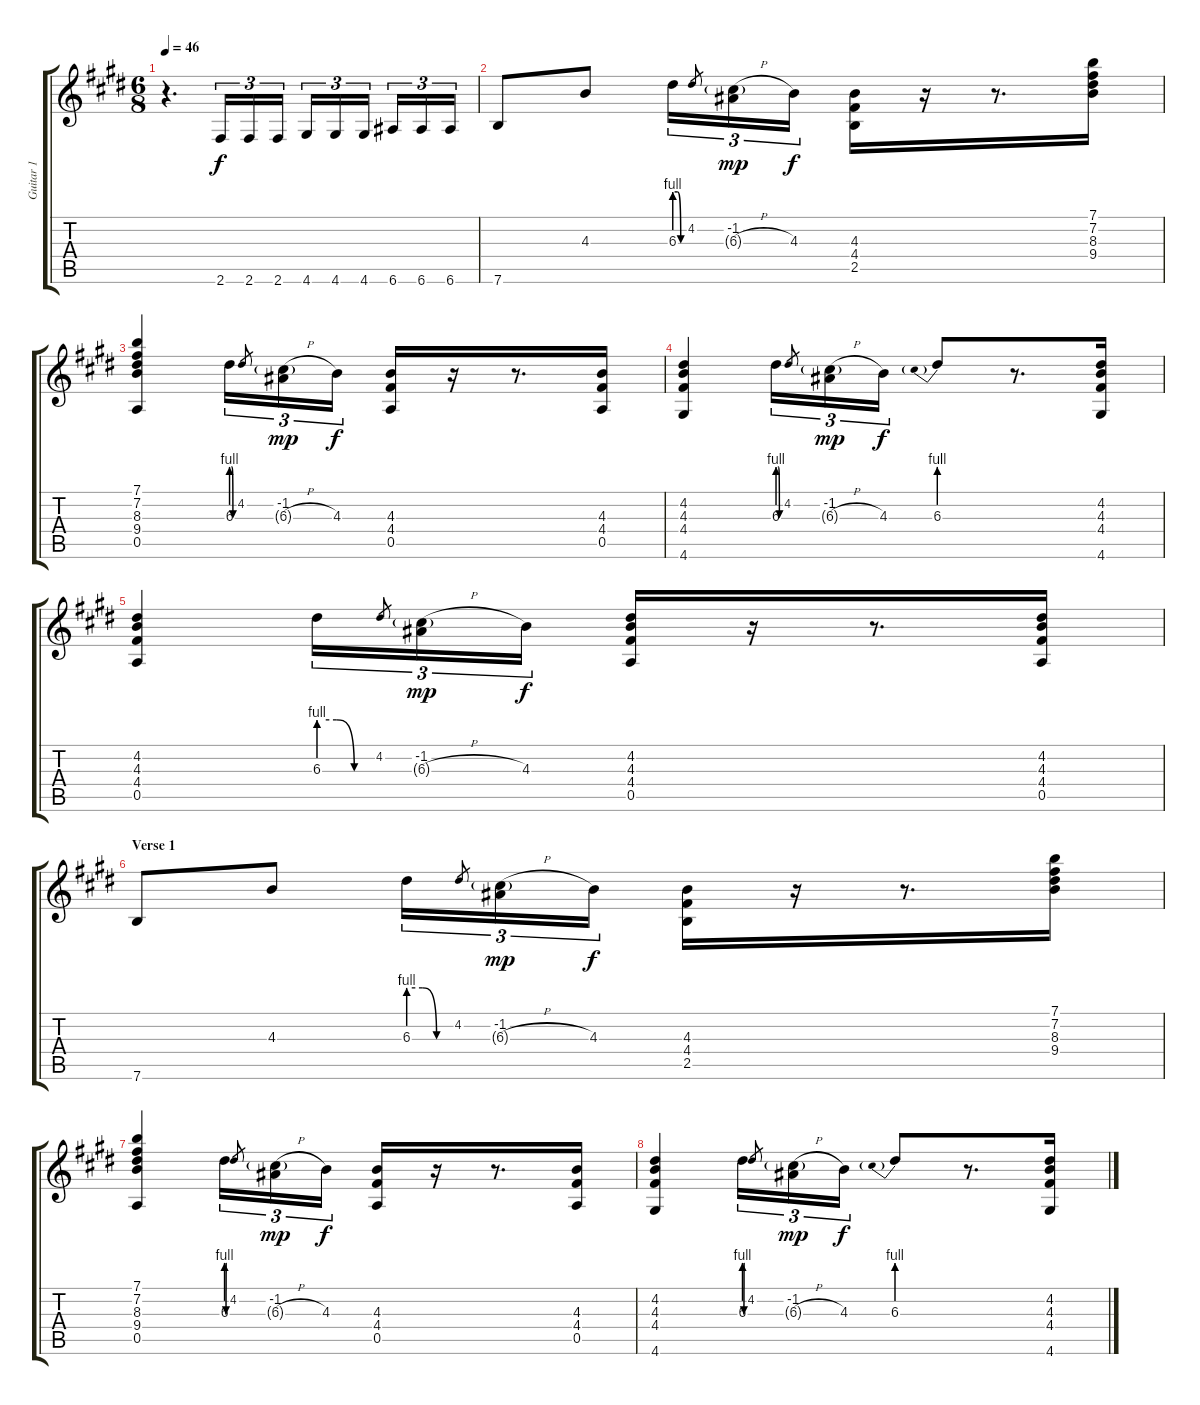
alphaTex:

\track ("Guitar 1" "Guitar 1") {instrument distortionguitar}
\staff {score tabs}
\tuning (E4 B3 G3 D3 A2 E2) {hide}
\ts (6 8)
\tempo 46
\clef g2
\ks e
r.4{d dy f instrument distortionguitar} 2.6.16{tu (3 2)} 2.6.16{tu (3 2)} 2.6.16{tu (3 2)} 4.6.16{tu (3 2)} 4.6.16{tu (3 2)} 4.6.16{tu (3 2)} 6.6.16{tu (3 2)} 6.6.16{tu (3 2)} 6.6.16{tu (3 2)} |
7.6.8 4.3.8 6.3{be (custom 0 4 20 4 40 0 60 0)}.16{tu (3 2)} 4.2.8{gr} (-1.2 6.3{h g}).16{tu (3 2) dy mp} 4.3.16{tu (3 2) dy f} (4.3 4.4 2.5).16 r.16 r.8{d} (7.1 7.2 8.3 9.4).16 |
(7.1 7.2 8.3 9.4 0.5).4 6.3{be (custom 0 4 20 4 40 0 60 0)}.16{tu (3 2)} 4.2.8{gr} (-1.2 6.3{h g}).16{tu (3 2) dy mp} 4.3.16{tu (3 2) dy f} (4.3 4.4 0.5).16 r.16 r.8{d} (4.3 4.4 0.5).16 |
(4.2 4.3 4.4 4.6).4 6.3{be (custom 0 4 20 4 40 0 60 0)}.16{tu (3 2)} 4.2.8{gr} (-1.2 6.3{h g}).16{tu (3 2) dy mp} 4.3.16{tu (3 2) dy f} 6.3{be (prebend 0 4 60 4)}.8 r.8{d} (4.2 4.3 4.4 4.6).16 |
(4.2 4.3 4.4 0.5).4 6.3{be (custom 0 4 20 4 40 0 60 0)}.16{tu (3 2)} 4.2.8{gr} (-1.2 6.3{h g}).16{tu (3 2) dy mp} 4.3.16{tu (3 2) dy f} (4.2 4.3 4.4 0.5).16 r.16 r.8{d} (4.2 4.3 4.4 0.5).16 |
\section ("" "Verse 1")
7.6.8 4.3.8 6.3{be (custom 0 4 20 4 40 0 60 0)}.16{tu (3 2)} 4.2.8{gr} (-1.2 6.3{h g}).16{tu (3 2) dy mp} 4.3.16{tu (3 2) dy f} (4.3 4.4 2.5).16 r.16 r.8{d} (7.1 7.2 8.3 9.4).16 |
(7.1 7.2 8.3 9.4 0.5).4 6.3{be (custom 0 4 20 4 40 0 60 0)}.16{tu (3 2)} 4.2.8{gr} (-1.2 6.3{h g}).16{tu (3 2) dy mp} 4.3.16{tu (3 2) dy f} (4.3 4.4 0.5).16 r.16 r.8{d} (4.3 4.4 0.5).16 |
(4.2 4.3 4.4 4.6).4 6.3{be (custom 0 4 20 4 40 0 60 0)}.16{tu (3 2)} 4.2.8{gr} (-1.2 6.3{h g}).16{tu (3 2) dy mp} 4.3.16{tu (3 2) dy f} 6.3{be (prebend 0 4 60 4)}.8 r.8{d} (4.2 4.3 4.4 4.6).16
